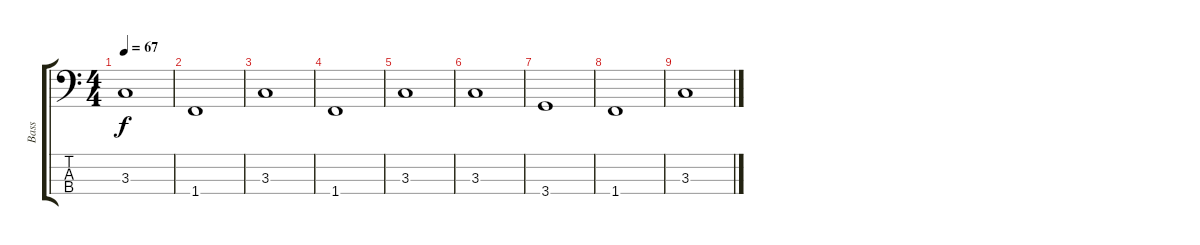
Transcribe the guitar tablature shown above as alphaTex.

\track ("Bass" "Bass") {instrument electricbasspick}
\staff {score tabs}
\tuning (G2 D2 A1 E1) {hide}
\ts (4 4)
\tempo 67
\clef f4
\ks c
3.3.1{dy f} |
1.4.1 |
3.3.1 |
1.4.1 |
3.3.1 |
3.3.1 |
3.4.1 |
1.4.1 |
3.3.1
